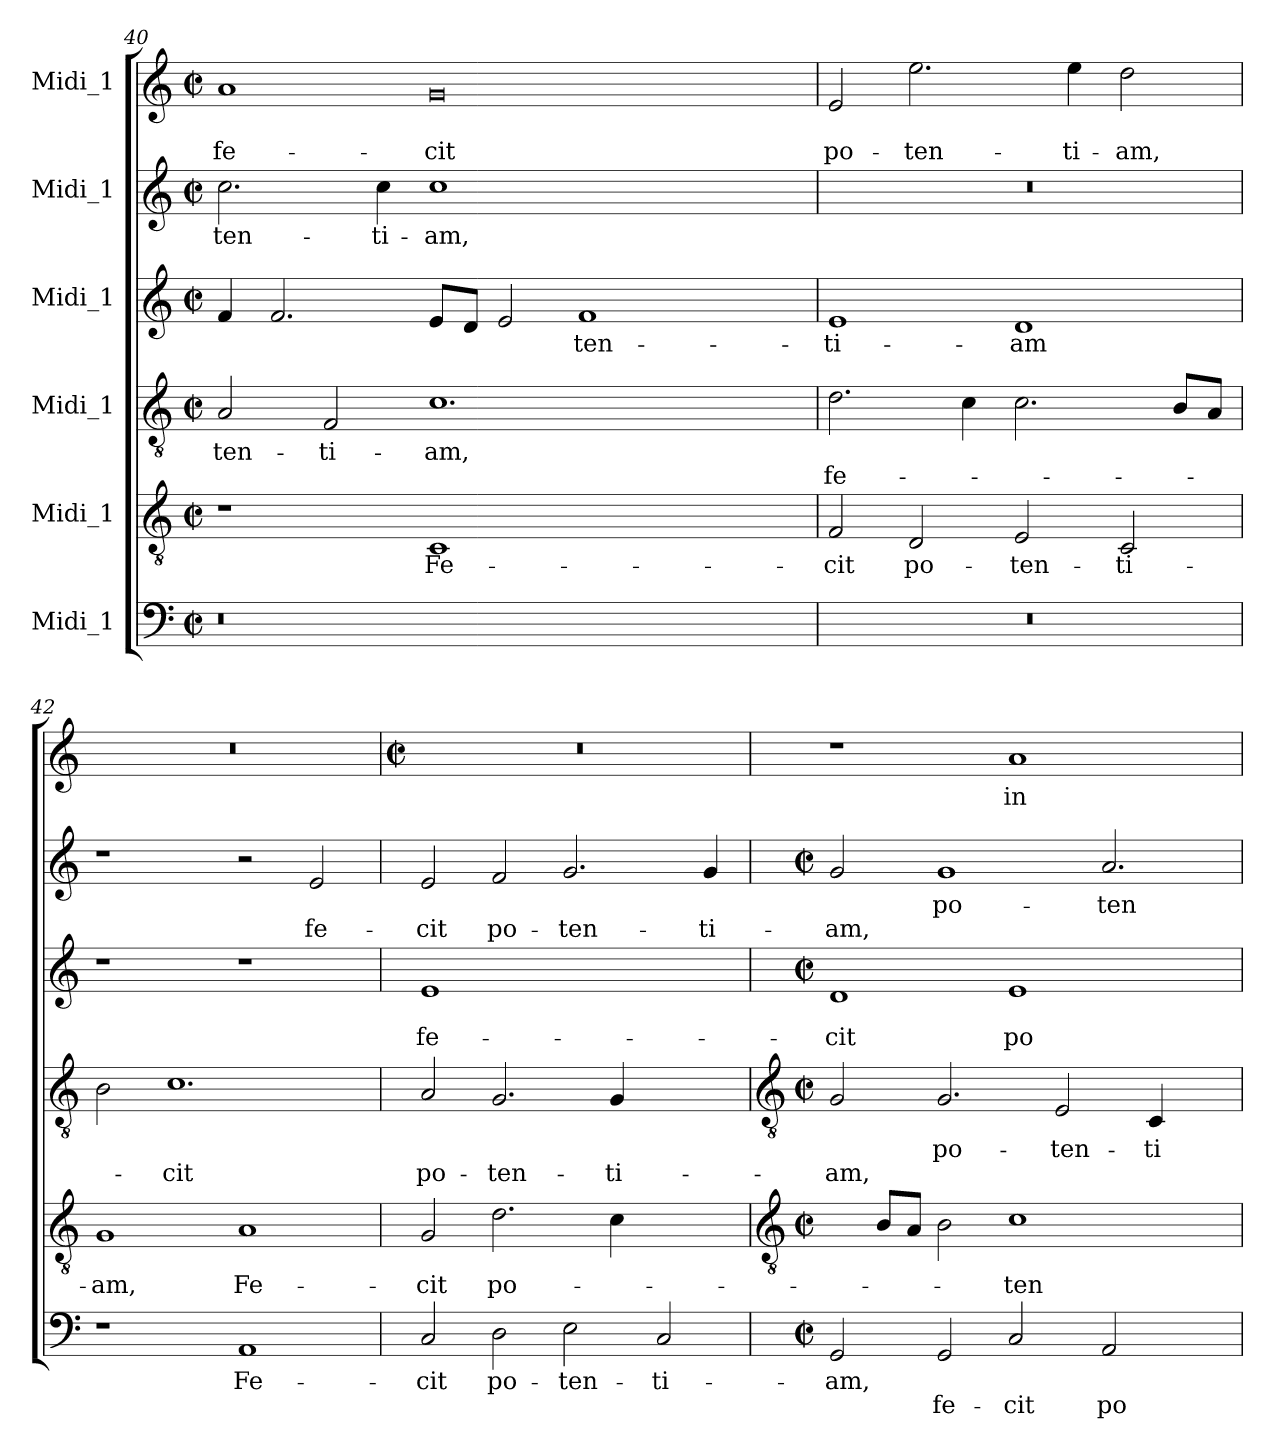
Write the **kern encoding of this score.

**kern	**text	**text	**kern	**text	**kern	**text	**text	**kern	**text	**text	**kern	**text	**text	**kern	**text	**text
*part6	*part6	*part6	*part5	*part5	*part4	*part4	*part4	*part3	*part3	*part3	*part2	*part2	*part2	*part1	*part1	*part1
*staff6	*staff6	*staff6	*staff5	*staff5	*staff4	*staff4	*staff4	*staff3	*staff3	*staff3	*staff2	*staff2	*staff2	*staff1	*staff1	*staff1
*I"Midi_1	*	*	*I"Midi_1	*	*I"Midi_1	*	*	*I"Midi_1	*	*	*I"Midi_1	*	*	*I"Midi_1	*	*
*clefF4	*	*	*clefGv2	*	*clefGv2	*	*	*clefG2	*	*	*clefG2	*	*	*clefG2	*	*
*k[]	*	*	*k[]	*	*k[]	*	*	*k[]	*	*	*k[]	*	*	*k[]	*	*
*C:	*	*	*C:	*	*C:	*	*	*C:	*	*	*C:	*	*	*C:	*	*
*M4/2	*	*	*M4/2	*	*M4/2	*	*	*M4/2	*	*	*M4/2	*	*	*M4/2	*	*
*met(c|)	*	*	*met(c|)	*	*met(c|)	*	*	*met(c|)	*	*	*met(c|)	*	*	*met(c|)	*	*
=40	=40	=40	=40	=40	=40	=40	=40	=40	=40	=40	=40	=40	=40	=40	=40	=40
!	!	!	!	!	!	!LO:LY:b	!	!	!	!	!	!LO:LY:b	!	!	!	!LO:LY:b
0r	.	.	1r	.	2A	-ten-	.	4f	.	.	2.cc	-ten-	.	1a	.	fe-
.	.	.	.	.	.	.	.	2.f	.	.	.	.	.	.	.	.
!	!	!	!	!	!	!LO:LY:b	!	!	!	!	!	!	!	!	!	!
.	.	.	.	.	2F	-ti-	.	.	.	.	.	.	.	.	.	.
!	!	!	!	!	!	!	!	!	!	!	!	!LO:LY:b	!	!	!	!
.	.	.	.	.	.	.	.	.	.	.	4cc	-ti-	.	.	.	.
!	!	!	!	!LO:LY:b	!	!LO:LY:b	!	!	!	!	!	!LO:LY:b	!	!	!	!LO:LY:b
.	.	.	1C	Fe-	1.c	-am,	.	8eL	.	.	1cc	-am,	.	0g	.	-cit
.	.	.	.	.	.	.	.	8dJ	.	.	.	.	.	.	.	.
.	.	.	.	.	.	.	.	2e	.	.	.	.	.	.	.	.
!	!	!	!	!	!	!	!	!	!LO:LY:b	!	!	!	!	!	!	!
.	.	.	.	.	.	.	.	1f	-ten-	.	.	.	.	.	.	.
1ryy	.	.	1ryy	.	.	.	.	.	.	.	1ryy	.	.	.	.	.
.	.	.	.	.	2ryy	.	.	.	.	.	.	.	.	.	.	.
.	.	.	.	.	.	.	.	4ryy	.	.	.	.	.	.	.	.
=41	=41	=41	=41	=41	=41	=41	=41	=41	=41	=41	=41	=41	=41	=41	=41	=41
!	!	!	!	!LO:LY:b	!	!	!LO:LY:b	!	!LO:LY:b	!	!	!	!	!	!	!LO:LY:b
0r	.	.	2F	-cit	2.d	.	fe-	1e	-ti-	.	0r	.	.	2e	.	po-
!	!	!	!	!LO:LY:b	!	!	!	!	!	!	!	!	!	!	!	!LO:LY:b
.	.	.	2D	po-	.	.	.	.	.	.	.	.	.	2.ee	.	-ten-
.	.	.	.	.	4c	.	.	.	.	.	.	.	.	.	.	.
!	!	!	!	!LO:LY:b	!	!	!	!	!LO:LY:b	!	!	!	!	!	!	!
.	.	.	2E	-ten-	2.c	.	.	1d	-am	.	.	.	.	.	.	.
!	!	!	!	!	!	!	!	!	!	!	!	!	!	!	!	!LO:LY:b
.	.	.	.	.	.	.	.	.	.	.	.	.	.	4ee	.	-ti-
!	!	!	!	!LO:LY:b	!	!	!	!	!	!	!	!	!	!	!	!LO:LY:b
.	.	.	2C	-ti-	.	.	.	.	.	.	.	.	.	2dd	.	-am,
.	.	.	.	.	8BL	.	.	.	.	.	.	.	.	.	.	.
.	.	.	.	.	8AJ	.	.	.	.	.	.	.	.	.	.	.
=42	=42	=42	=42	=42	=42	=42	=42	=42	=42	=42	=42	=42	=42	=42	=42	=42
!	!	!	!	!LO:LY:b	!	!	!	!	!	!	!	!	!	!	!	!
1r	.	.	1G	-am,	2B	.	.	1r	.	.	1r	.	.	0r	.	.
!	!	!	!	!	!	!	!LO:LY:b	!	!	!	!	!	!	!	!	!
.	.	.	.	.	1.c	.	-cit	.	.	.	.	.	.	.	.	.
!	!LO:LY:b	!	!	!LO:LY:b	!	!	!	!	!	!	!	!	!	!	!	!
1AA	Fe-	.	1A	Fe-	.	.	.	1r	.	.	2r	.	.	.	.	.
!	!	!	!	!	!	!	!	!	!	!	!	!	!LO:LY:b	!	!	!
.	.	.	.	.	.	.	.	.	.	.	2e	.	fe-	.	.	.
!!LO:LB:g=z
=43	=43	=43	=43	=43	=43	=43	=43	=43	=43	=43	=43	=43	=43	=43	=43	=43
*	*	*	*	*	*	*	*	*	*	*	*	*	*	*M4/2	*	*
*	*	*	*	*	*	*	*	*	*	*	*	*	*	*met(c|)	*	*
!	!LO:LY:b	!	!	!LO:LY:b	!	!	!LO:LY:b	!	!	!LO:LY:b	!	!	!LO:LY:b	!	!	!
2C	-cit	.	2G	-cit	2A	.	po-	1e	.	fe-	2e	.	-cit	0r	.	.
!	!LO:LY:b	!	!	!LO:LY:b	!	!	!LO:LY:b	!	!	!	!	!	!LO:LY:b	!	!	!
2D	po-	.	2.d	po-	2.G	.	-ten-	.	.	.	2f	.	po-	.	.	.
!	!LO:LY:b	!	!	!	!	!	!	!	!	!	!	!	!LO:LY:b	!	!	!
2E	-ten-	.	.	.	.	.	.	1ryy	.	.	2.g	.	-ten-	.	.	.
!	!	!	!	!	!	!	!LO:LY:b	!	!	!	!	!	!	!	!	!
.	.	.	4c	.	4G	.	-ti-	.	.	.	.	.	.	.	.	.
!	!LO:LY:b	!	!	!	!	!	!	!	!	!	!	!	!	!	!	!
2C	-ti-	.	[2cyy	.	2ryy	.	.	.	.	.	.	.	.	.	.	.
!	!	!	!	!	!	!	!	!	!	!	!	!	!LO:LY:b	!	!	!
.	.	.	.	.	.	.	.	.	.	.	4g	.	-ti-	.	.	.
!!LO:LB:g=z
=44A	=44A	=44A	=44A	=44A	=44A	=44A	=44A	=44A	=44A	=44A	=44A	=44A	=44A	=44A	=44A	=44A
*	*	*	*clefGv2	*	*clefGv2	*	*	*	*	*	*	*	*	*	*	*
*M4/2	*	*	*M4/2	*	*M4/2	*	*	*M4/2	*	*	*M4/2	*	*	*	*	*
*met(c|)	*	*	*met(c|)	*	*met(c|)	*	*	*met(c|)	*	*	*met(c|)	*	*	*	*	*
!	!LO:LY:b	!	!	!	!	!	!LO:LY:b	!	!	!LO:LY:b	!	!	!LO:LY:b	!	!	!
2GG	-am,	.	4cyy]	.	2G	.	-am,	1d	.	-cit	2g	.	-am,	1r	.	.
.	.	.	8BL	.	.	.	.	.	.	.	.	.	.	.	.	.
.	.	.	8AJ	.	.	.	.	.	.	.	.	.	.	.	.	.
!	!	!LO:LY:b	!	!	!	!LO:LY:b	!	!	!	!	!	!LO:LY:b	!	!	!	!
2GG	.	fe-	2B	.	2.G	po-	.	.	.	.	1g	po-	.	.	.	.
!	!	!LO:LY:b	!	!LO:LY:b	!	!	!	!	!	!LO:LY:b	!	!	!	!	!LO:LY:b	!
2C	.	-cit	1c	-ten-	.	.	.	1e	.	po-	.	.	.	1a	in	.
!	!	!	!	!	!	!LO:LY:b	!	!	!	!	!	!	!	!	!	!
.	.	.	.	.	2E	-ten-	.	.	.	.	.	.	.	.	.	.
!	!	!LO:LY:b	!	!	!	!	!	!	!	!	!	!LO:LY:b	!	!	!	!
2AA	.	po-	.	.	.	.	.	.	.	.	2.a	-ten-	.	.	.	.
!	!	!	!	!	!	!LO:LY:b	!	!	!	!	!	!	!	!	!	!
.	.	.	.	.	4C	-ti-	.	.	.	.	.	.	.	.	.	.
4ryy	.	.	4ryy	.	4ryy	.	.	4ryy	.	.	.	.	.	4ryy	.	.
=	=	=	=	=	=	=	=	=	=	=	=	=	=	=	=	=
*-	*-	*-	*-	*-	*-	*-	*-	*-	*-	*-	*-	*-	*-	*-	*-	*-
